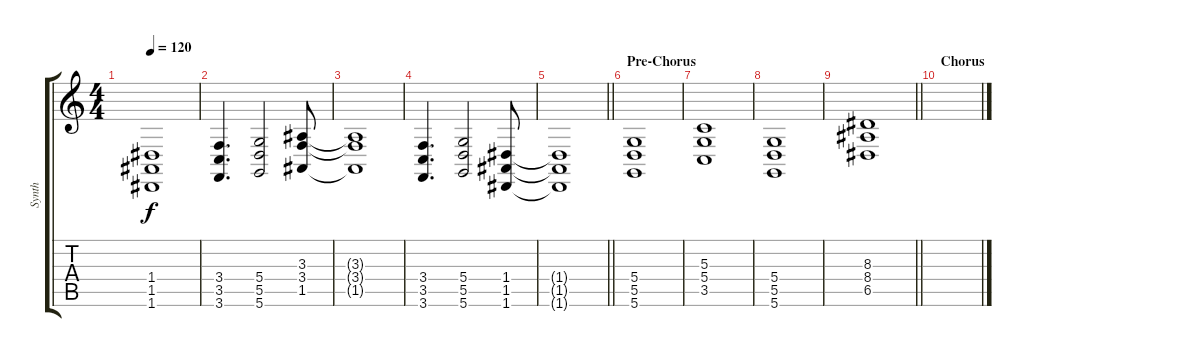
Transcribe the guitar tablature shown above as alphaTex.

\track ("Synth" "Synth") {instrument stringensemble1}
\staff {score tabs}
\tuning (E4 B3 G3 D3 A2 D2) {hide}
\ts (4 4)
\tempo 120
\clef g2
\ks c
(1.4{t} 1.5{t} 1.6{t}).1{dy f} |
(3.4 3.5 3.6).4{d} (5.4 5.5 5.6).2 (3.3 3.4 1.5).8 |
(3.3{t} 3.4{t} 1.5{t}).1 |
(3.4 3.5 3.6).4{d} (5.4 5.5 5.6).2 (1.4 1.5 1.6).8 |
\barLineRight lightlight
(1.4{t} 1.5{t} 1.6{t}).1 |
\section ("" "Pre-Chorus")
(5.4 5.5 5.6).1 |
(5.3 5.4 3.5).1 |
(5.4 5.5 5.6).1 |
\barLineRight lightlight
(8.3 8.4 6.5).1 |
\section ("" "Chorus")
